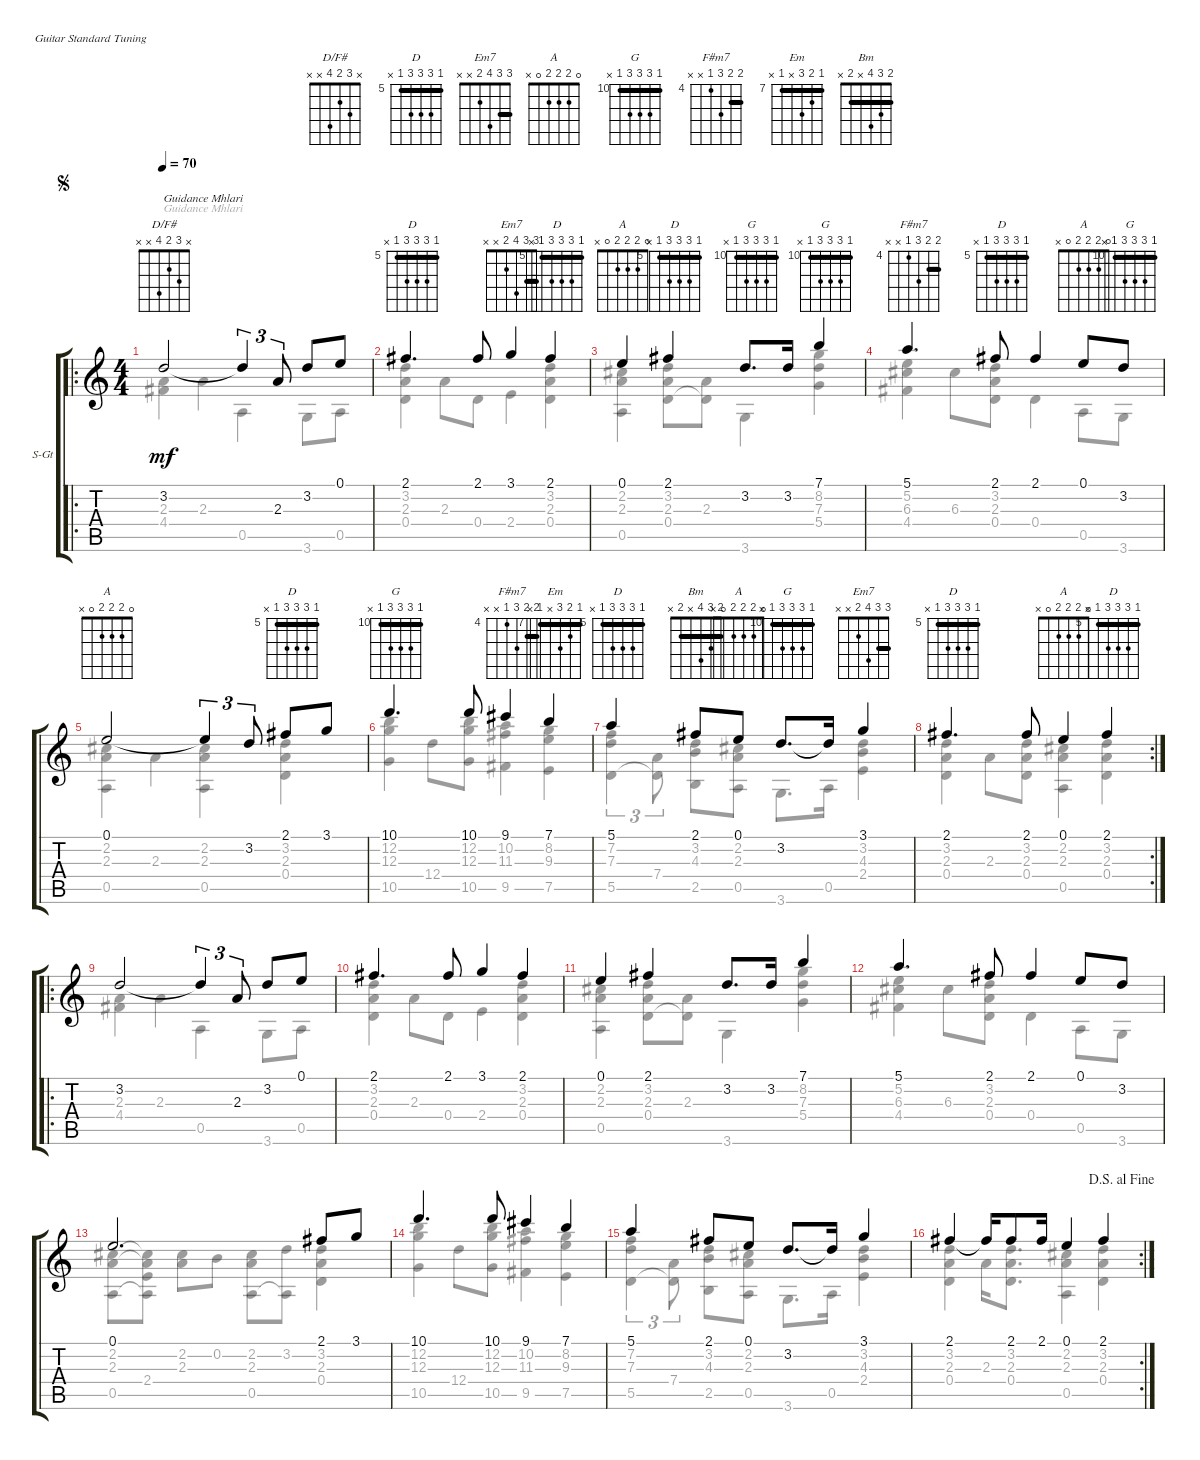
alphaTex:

\defaultSystemsLayout 4
\bracketExtendMode groupsimilarinstruments
\firstSystemTrackNameOrientation horizontal
\otherSystemsTrackNameOrientation horizontal
\chordDiagramsInScore
\track ("Steel Guitar" "S-Gt") {instrument acousticguitarsteel}
\staff {score tabs}
\tuning (E4 B3 G3 D3 A2 E2)
\chord ("D/F#" x 3 2 4 x x)
\chord ("D" 2 3 2 0 x x) {barre 2}
\chord ("Em7" 3 3 4 2 x x) {barre 3}
\chord ("A" 0 2 2 2 0 x)
\chord ("G" x 3 4 5 x 3) {barre 3}
\chord ("G" 7 8 7 5 x x) {firstfret 5}
\chord ("F#m7" 5 5 6 4 x x) {firstfret 4 barre 5}
\chord ("G" 10 12 12 12 10 x) {firstfret 10 barre 10}
\chord ("Em" 7 8 9 x 7 x) {firstfret 7 barre 7}
\chord ("D" 5 7 7 7 5 x) {firstfret 5 barre 5}
\chord ("Bm" 2 3 4 x 2 x) {barre 2}
\voice
\ro
\ts (4 4)
\jump segno
\tempo 70
\clef g2
\ks c
3.2.2{ch "D/F#" txt "Guidance Mhlari" dy mf instrument acousticguitarsteel} 3.2{t}.4{tu (3 2)} 2.3.8{tu (3 2)} 3.2.8 0.1.8 |
2.1.4{d ch "D"} 2.1.8 3.1.4{ch "Em7"} 2.1.4{ch "D"} |
0.1.4{ch "A"} 2.1.4{ch "D"} 3.2.8{d ch "G"} 3.2.16 7.1.4{ch "G"} |
5.1.4{d ch "F#m7"} 2.1.8{ch "D"} 2.1.4 0.1.8{ch "A"} 3.2.8{ch "G"} |
0.1.2{ch "A"} 0.1{t}.4{tu (3 2)} 3.2.8{tu (3 2)} 2.1.8{ch "D"} 3.1.8 |
10.1.4{d ch "G"} 10.1.8 9.1.4{ch "F#m7"} 7.1.4{ch "Em"} |
5.1.4{ch "D"} 2.1.8{ch "Bm"} 0.1.8{ch "A"} 3.2.8{d ch "G"} 3.2{t}.16 3.1.4{ch "Em7"} |
\rc 2
2.1.4{d ch "D"} 2.1.8 0.1.4{ch "A"} 2.1.4{ch "D"} |
\ro
3.2.2 3.2{t}.4{tu (3 2)} 2.3.8{tu (3 2)} 3.2.8 0.1.8 |
2.1.4{d} 2.1.8 3.1.4 2.1.4 |
0.1.4 2.1.4 3.2.8{d} 3.2.16 7.1.4 |
5.1.4{d} 2.1.8 2.1.4 0.1.8 3.2.8 |
0.1.2{d} 2.1.8 3.1.8 |
10.1.4{d} 10.1.8 9.1.4 7.1.4 |
5.1.4 2.1.8 0.1.8 3.2.8{d} 3.2{t}.16 3.1.4 |
\rc 2
\jump dalsegnoalfine
2.1.4 2.1{t}.16 2.1.8 2.1.16 0.1.4 2.1.4
\voice
\clef g2
\ottava regular
\simile none
\ks c
(2.3 4.4).4{txt "Guidance Mhlari" dy mf} 2.3.4 0.5.4 3.6.8 0.5.8 |
(0.4 3.2 2.3).4 2.3.8 0.4.8 2.4.4 (3.2 2.3 0.4).4 |
(0.5 2.2 2.3).4 (0.4 2.3 3.2).8 (2.3 0.4{t}).8 3.6.4 (8.2 7.3 5.4).4 |
(4.4 6.3 5.2).4 6.3.8 (0.4 3.2 2.3).8 0.4.4 0.5.8 3.6.8 |
(0.5 2.2 2.3).4 2.3.4 (0.5 2.3 2.2).4 (0.4 3.2 2.3).4 |
(10.5 12.2 12.3).4 12.4.8 (12.3 12.2 10.5).8 (9.5 11.3 10.2).4 (8.2 9.3 7.5).4 |
(5.5 7.2 7.3).4{tu (3 2)} (5.5{t} 7.4).8{tu (3 2)} (4.3 3.2 2.5).8 (2.2 2.3 0.5).8 3.6.8{d} 0.5.16 (2.4 4.3 3.2).4 |
(0.4 3.2 2.3).4 2.3.8 (0.4 3.2 2.3).8 (0.5 2.2 2.3).4 (0.4 3.2 2.3).4 |
(2.3 4.4).4 2.3.4 0.5.4 3.6.8 0.5.8 |
(0.4 3.2 2.3).4 2.3.8 0.4.8 2.4.4 (3.2 2.3 0.4).4 |
(0.5 2.2 2.3).4 (0.4 2.3 3.2).8 (2.3 0.4{t}).8 3.6.4 (8.2 7.3 5.4).4 |
(4.4 6.3 5.2).4 6.3.8 (0.4 3.2 2.3).8 0.4.4 0.5.8 3.6.8 |
(0.5 2.2 2.3).8 (2.4 2.3{t} 2.2{t} 0.5{t}).8 (2.3 2.2).8 0.2.8 (0.5 2.3 2.2).8 (3.2 0.5{t}).8 (0.4 3.2 2.3).4 |
(10.5 12.2 12.3).4 12.4.8 (12.3 12.2 10.5).8 (9.5 11.3 10.2).4 (8.2 9.3 7.5).4 |
(5.5 7.2 7.3).4{tu (3 2)} (5.5{t} 7.4).8{tu (3 2)} (4.3 3.2 2.5).8 (2.2 2.3 0.5).8 3.6.8{d} 0.5.16 (2.4 4.3 3.2).4 |
(0.4 3.2 2.3).4 2.3.16 (0.4 3.2 2.3).8{d} (0.5 2.2 2.3).4 (0.4 3.2 2.3).4
